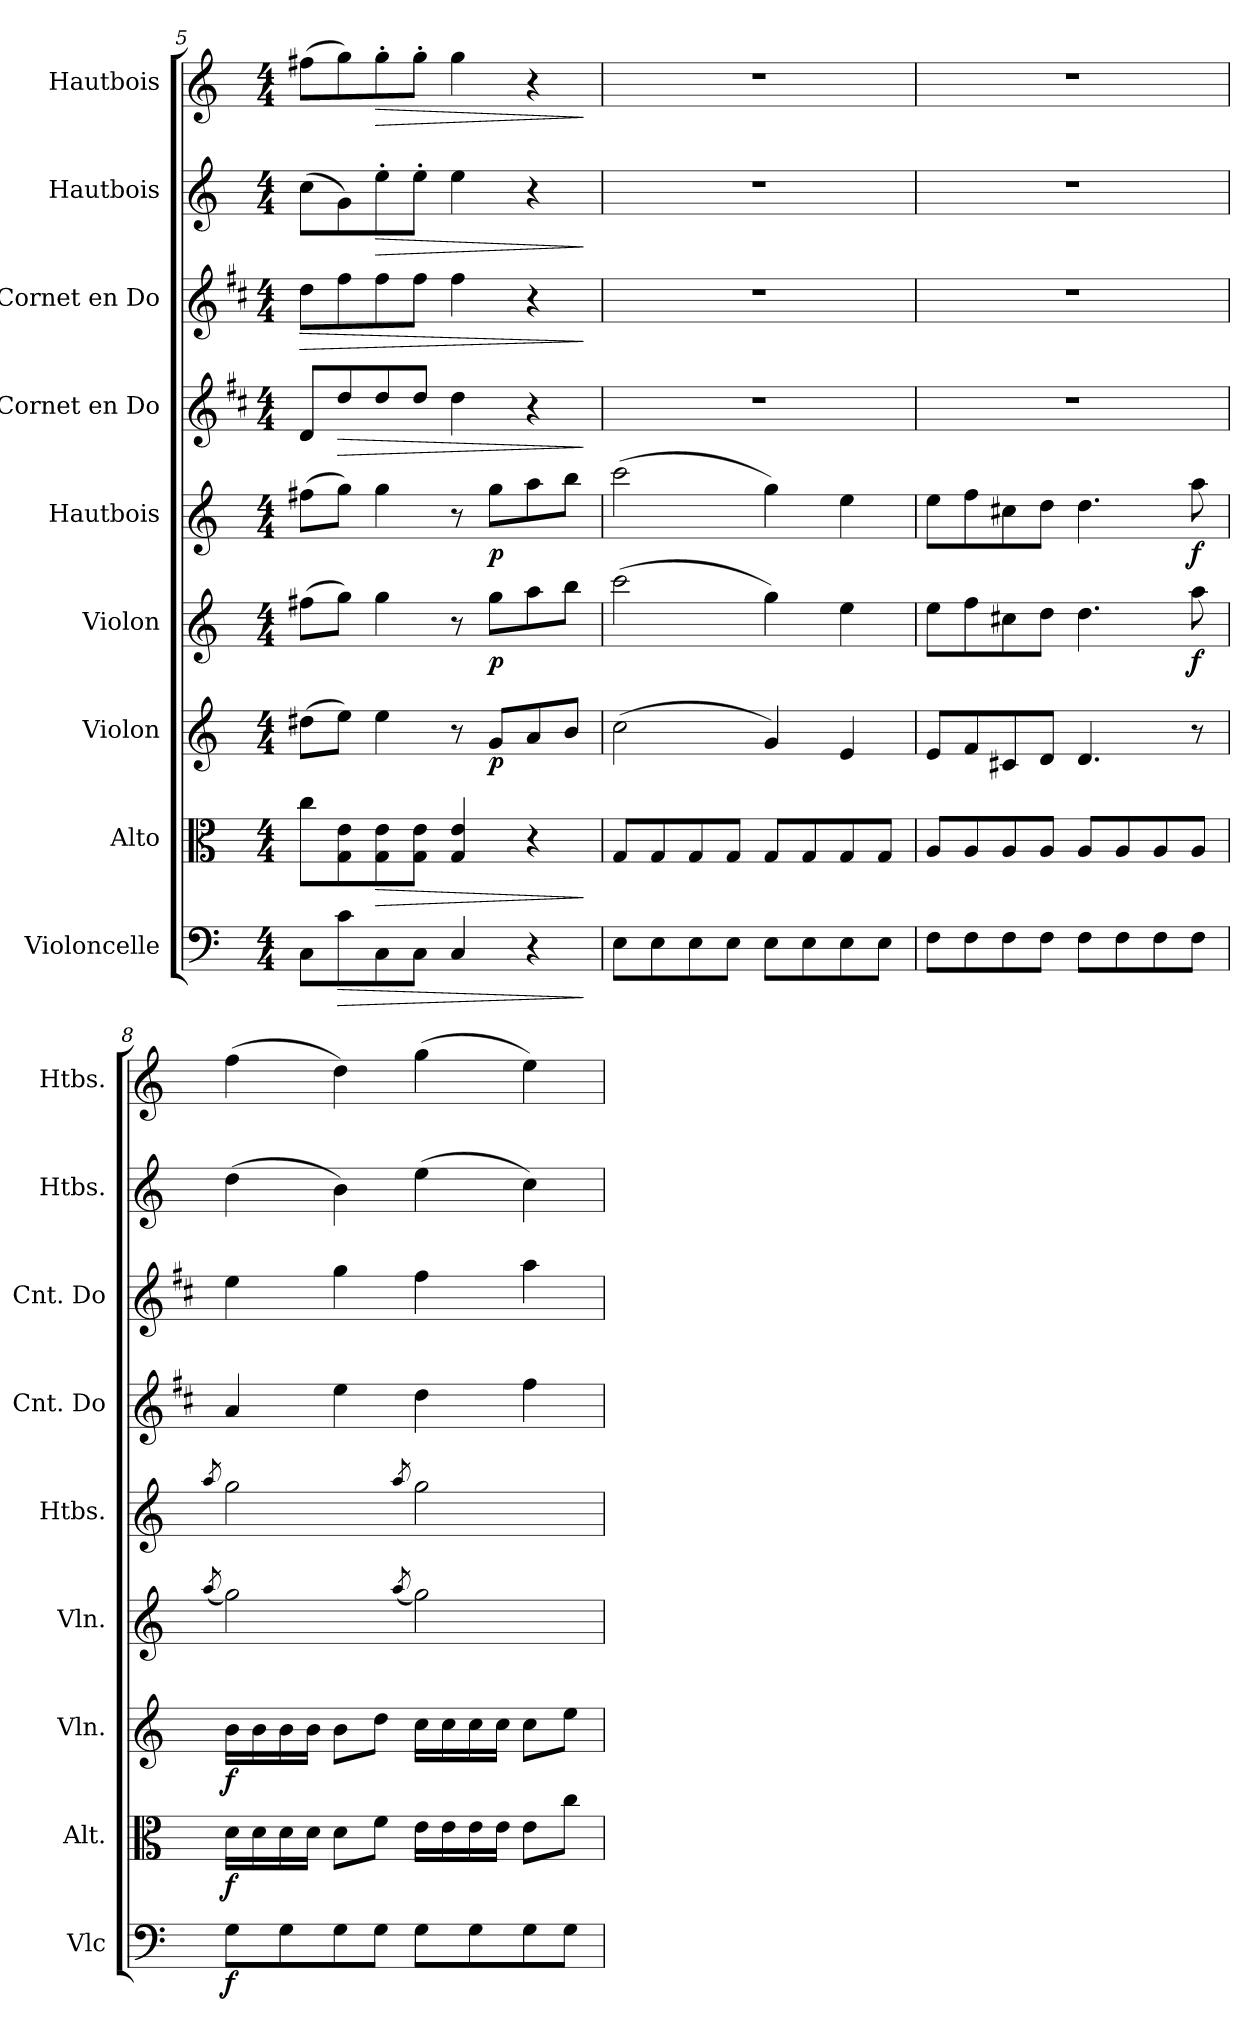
**kern	**dynam	**kern	**dynam	**kern	**dynam	**kern	**dynam	**kern	**dynam	**kern	**dynam	**kern	**dynam	**kern	**dynam	**kern	**dynam
*part9	*part9	*part8	*part8	*part7	*part7	*part6	*part6	*part5	*part5	*part4	*part4	*part3	*part3	*part2	*part2	*part1	*part1
*staff9	*staff9	*staff8	*staff8	*staff7	*staff7	*staff6	*staff6	*staff5	*staff5	*staff4	*staff4	*staff3	*staff3	*staff2	*staff2	*staff1	*staff1
*I"Violoncelle	*	*I"Alto	*	*I"Violon	*	*I"Violon	*	*I"Hautbois	*	*I"Cornet en Do	*	*I"Cornet en Do	*	*I"Hautbois	*	*I"Hautbois	*
*I'Vlc	*	*I'Alt.	*	*I'Vln.	*	*I'Vln.	*	*I'Htbs.	*	*I'Cnt. Do	*	*I'Cnt. Do	*	*I'Htbs.	*	*I'Htbs.	*
*clefF4	*	*clefC3	*	*clefG2	*	*clefG2	*	*clefG2	*	*clefG2	*	*clefG2	*	*clefG2	*	*clefG2	*
*	*	*	*	*	*	*	*	*	*	*ITrd1c2	*	*ITrd1c2	*	*	*	*	*
*k[]	*	*k[]	*	*k[]	*	*k[]	*	*k[]	*	*k[]	*	*k[]	*	*k[]	*	*k[]	*
*M4/4	*	*M4/4	*	*M4/4	*	*M4/4	*	*M4/4	*	*M4/4	*	*M4/4	*	*M4/4	*	*M4/4	*
=5	=5	=5	=5	=5	=5	=5	=5	=5	=5	=5	=5	=5	=5	=5	=5	=5	=5
!	!	!	!	!	!	!	!	!	!	!	!	!	!LO:HP:b	!	!	!	!
8C\L	.	8cc\L	.	(8dd#X\L	.	(8ff#X\L	.	(8ff#X\L	.	8c/L	.	8cc\L	>	(8cc\L	.	(8ff#X\L	.
!	!LO:HP:b	!	!	!	!	!	!	!	!	!	!LO:HP:b	!	!	!	!	!	!
8c\	>	8G\ 8e\	.	8ee\J)	.	8gg\J)	.	8gg\J)	.	8cc/	>	8ee\	.	8g\)	.	8gg\)	.
!	!	!	!LO:HP:b	!	!	!	!	!	!	!	!	!	!	!	!LO:HP:b	!	!LO:HP:b
8C\	.	8G\ 8e\	>	4ee\	.	4gg\	.	4gg\	.	8cc/	.	8ee\	.	8ee'\	>	8gg'\	>
8C\J	.	8G\ 8e\J	.	.	.	.	.	.	.	8cc/J	.	8ee\J	.	8ee'\J	.	8gg'\J	.
4C/	.	4G/ 4e/	.	8r	.	8r	.	8r	.	4cc\	.	4ee\	.	4ee\	.	4gg\	.
!	!	!	!	!	!LO:DY:b	!	!LO:DY:b	!	!LO:DY:b	!	!	!	!	!	!	!	!
.	.	.	.	8g/L	p	8gg\L	p	8gg\L	p	.	.	.	.	.	.	.	.
4r	.	4r	.	8a/	.	8aa\	.	8aa\	.	4r	.	4r	.	4r	.	4r	.
.	.	.	.	8b/J	.	8bb\J	.	8bb\J	.	.	.	.	.	.	.	.	.
.	]	.	]	.	.	.	.	.	.	.	]	.	]	.	]	.	]
=6	=6	=6	=6	=6	=6	=6	=6	=6	=6	=6	=6	=6	=6	=6	=6	=6	=6
8E\L	.	8G/L	.	(2cc\	.	(2ccc\	.	(2ccc\	.	1r	.	1r	.	1r	.	1r	.
8E\	.	8G/	.	.	.	.	.	.	.	.	.	.	.	.	.	.	.
8E\	.	8G/	.	.	.	.	.	.	.	.	.	.	.	.	.	.	.
8E\J	.	8G/J	.	.	.	.	.	.	.	.	.	.	.	.	.	.	.
8E\L	.	8G/L	.	4g/)	.	4gg\)	.	4gg\)	.	.	.	.	.	.	.	.	.
8E\	.	8G/	.	.	.	.	.	.	.	.	.	.	.	.	.	.	.
8E\	.	8G/	.	4e/	.	4ee\	.	4ee\	.	.	.	.	.	.	.	.	.
8E\J	.	8G/J	.	.	.	.	.	.	.	.	.	.	.	.	.	.	.
=7	=7	=7	=7	=7	=7	=7	=7	=7	=7	=7	=7	=7	=7	=7	=7	=7	=7
8F\L	.	8A/L	.	8e/L	.	8ee\L	.	8ee\L	.	1r	.	1r	.	1r	.	1r	.
8F\	.	8A/	.	8f/	.	8ff\	.	8ff\	.	.	.	.	.	.	.	.	.
8F\	.	8A/	.	8c#X/	.	8cc#X\	.	8cc#X\	.	.	.	.	.	.	.	.	.
8F\J	.	8A/J	.	8d/J	.	8dd\J	.	8dd\J	.	.	.	.	.	.	.	.	.
8F\L	.	8A/L	.	4.d/	.	4.dd\	.	4.dd\	.	.	.	.	.	.	.	.	.
8F\	.	8A/	.	.	.	.	.	.	.	.	.	.	.	.	.	.	.
8F\	.	8A/	.	.	.	.	.	.	.	.	.	.	.	.	.	.	.
!	!	!	!	!	!	!	!LO:DY:b	!	!LO:DY:b	!	!	!	!	!	!	!	!
8F\J	.	8A/J	.	8r	.	8aa\	f	8aa\	f	.	.	.	.	.	.	.	.
!!LO:PB:g=z
=8	=8	=8	=8	=8	=8	=8	=8	=8	=8	=8	=8	=8	=8	=8	=8	=8	=8
.	.	.	.	.	.	(8qaa/	.	8qaa/	.	.	.	.	.	.	.	.	.
!	!LO:DY:b	!	!LO:DY:b	!	!LO:DY:b	!	!	!	!	!	!	!	!	!	!	!	!
8G\L	f	16d\LL	f	16b\LL	f	2gg\)	.	2gg\	.	4g/	.	4dd\	.	(4dd\	.	(4ff\	.
.	.	16d\	.	16b\	.	.	.	.	.	.	.	.	.	.	.	.	.
8G\	.	16d\	.	16b\	.	.	.	.	.	.	.	.	.	.	.	.	.
.	.	16d\JJ	.	16b\JJ	.	.	.	.	.	.	.	.	.	.	.	.	.
8G\	.	8d\L	.	8b\L	.	.	.	.	.	4dd\	.	4ff\	.	4b\)	.	4dd\)	.
8G\J	.	8f\J	.	8dd\J	.	.	.	.	.	.	.	.	.	.	.	.	.
.	.	.	.	.	.	(8qaa/	.	8qaa/	.	.	.	.	.	.	.	.	.
8G\L	.	16e\LL	.	16cc\LL	.	2gg\)	.	2gg\	.	4cc\	.	4ee\	.	(4ee\	.	(4gg\	.
.	.	16e\	.	16cc\	.	.	.	.	.	.	.	.	.	.	.	.	.
8G\	.	16e\	.	16cc\	.	.	.	.	.	.	.	.	.	.	.	.	.
.	.	16e\JJ	.	16cc\JJ	.	.	.	.	.	.	.	.	.	.	.	.	.
8G\	.	8e\L	.	8cc\L	.	.	.	.	.	4ee\	.	4gg\	.	4cc\)	.	4ee\)	.
8G\J	.	8cc\J	.	8ee\J	.	.	.	.	.	.	.	.	.	.	.	.	.
=	=	=	=	=	=	=	=	=	=	=	=	=	=	=	=	=	=
*-	*-	*-	*-	*-	*-	*-	*-	*-	*-	*-	*-	*-	*-	*-	*-	*-	*-
